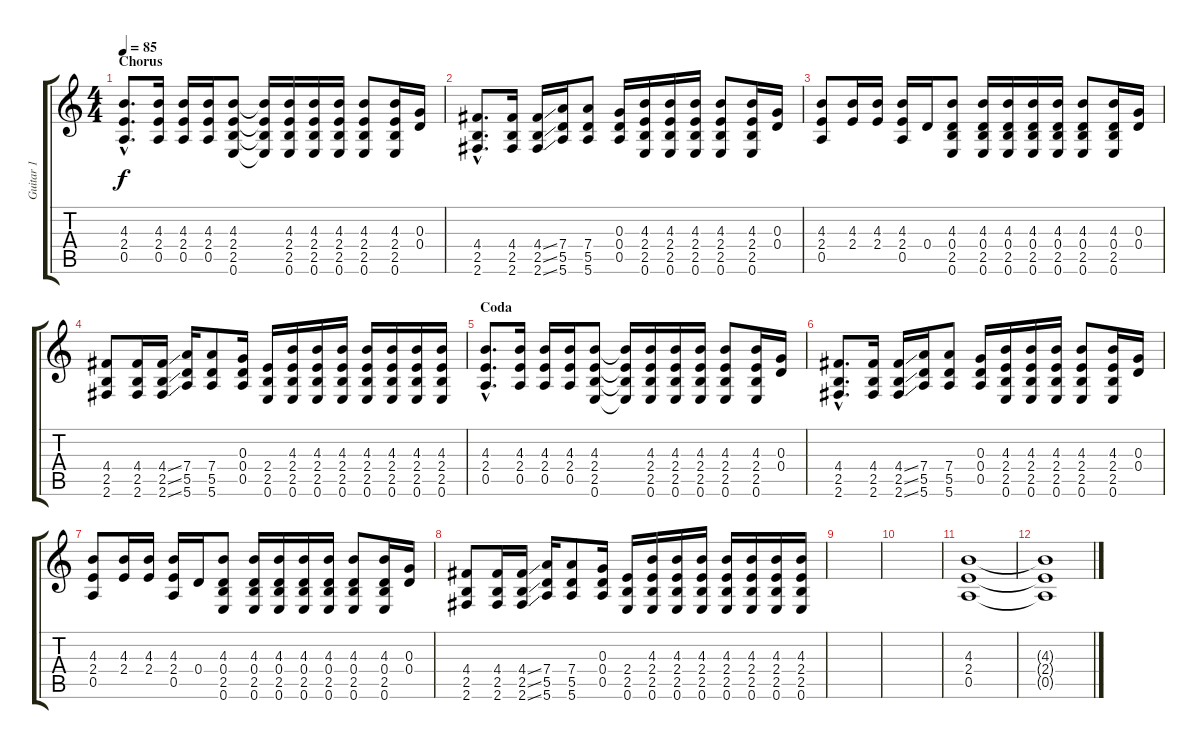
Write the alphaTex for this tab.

\track ("Guitar 1" "Guitar 1") {instrument distortionguitar}
\staff {score tabs}
\tuning (E4 B3 G3 D3 A2 E2) {hide}
\ts (4 4)
\section ("" "Chorus")
\tempo 85
\clef g2
\ks c
(4.3{hac} 2.4{hac} 0.5{hac}).8{d dy f} (4.3 2.4 0.5).16 (4.3 2.4 0.5).16 (4.3 2.4 0.5).16 (4.3 2.4 2.5 0.6).8 (4.3{t} 2.4{t} 2.5{t} 0.6{t}).16 (4.3 2.4 2.5 0.6).16 (4.3 2.4 2.5 0.6).16 (4.3 2.4 2.5 0.6).16 (4.3 2.4 2.5 0.6).8 (4.3 2.4 2.5 0.6).16 (0.3 0.4).16 |
(4.4{hac} 2.5{hac} 2.6{hac}).8{d} (4.4 2.5 2.6).16 (4.4{ss} 2.5{ss} 2.6{ss}).16 (7.4 5.5 5.6).16 (7.4 5.5 5.6).8 (0.3 0.4 0.5).16 (4.3 2.4 2.5 0.6).16 (4.3 2.4 2.5 0.6).16 (4.3 2.4 2.5 0.6).16 (4.3 2.4 2.5 0.6).8 (4.3 2.4 2.5 0.6).16 (0.3 0.4).16 |
(4.3 2.4 0.5).8 (4.3 2.4).16 (4.3 2.4).16 (4.3 2.4 0.5).16 0.4.16 (4.3 0.4 2.5 0.6).8 (4.3 0.4 2.5 0.6).16 (4.3 0.4 2.5 0.6).16 (4.3 0.4 2.5 0.6).16 (4.3 0.4 2.5 0.6).16 (4.3 0.4 2.5 0.6).8 (4.3 0.4 2.5 0.6).16 (0.3 0.4).16 |
(4.4 2.5 2.6).8 (4.4 2.5 2.6).16 (4.4{ss} 2.5{ss} 2.6{ss}).16 (7.4 5.5 5.6).16 (7.4 5.5 5.6).8 (0.3 0.4 0.5).16 (2.4 2.5 0.6).16 (4.3 2.4 2.5 0.6).16 (4.3 2.4 2.5 0.6).16 (4.3 2.4 2.5 0.6).16 (4.3 2.4 2.5 0.6).16 (4.3 2.4 2.5 0.6).16 (4.3 2.4 2.5 0.6).16 (4.3 2.4 2.5 0.6).16 |
\section ("" "Coda")
(4.3{hac} 2.4{hac} 0.5{hac}).8{d} (4.3 2.4 0.5).16 (4.3 2.4 0.5).16 (4.3 2.4 0.5).16 (4.3 2.4 2.5 0.6).8 (4.3{t} 2.4{t} 2.5{t} 0.6{t}).16 (4.3 2.4 2.5 0.6).16 (4.3 2.4 2.5 0.6).16 (4.3 2.4 2.5 0.6).16 (4.3 2.4 2.5 0.6).8 (4.3 2.4 2.5 0.6).16 (0.3 0.4).16 |
(4.4{hac} 2.5{hac} 2.6{hac}).8{d} (4.4 2.5 2.6).16 (4.4{ss} 2.5{ss} 2.6{ss}).16 (7.4 5.5 5.6).16 (7.4 5.5 5.6).8 (0.3 0.4 0.5).16 (4.3 2.4 2.5 0.6).16 (4.3 2.4 2.5 0.6).16 (4.3 2.4 2.5 0.6).16 (4.3 2.4 2.5 0.6).8 (4.3 2.4 2.5 0.6).16 (0.3 0.4).16 |
(4.3 2.4 0.5).8 (4.3 2.4).16 (4.3 2.4).16 (4.3 2.4 0.5).16 0.4.16 (4.3 0.4 2.5 0.6).8 (4.3 0.4 2.5 0.6).16 (4.3 0.4 2.5 0.6).16 (4.3 0.4 2.5 0.6).16 (4.3 0.4 2.5 0.6).16 (4.3 0.4 2.5 0.6).8 (4.3 0.4 2.5 0.6).16 (0.3 0.4).16 |
(4.4 2.5 2.6).8 (4.4 2.5 2.6).16 (4.4{ss} 2.5{ss} 2.6{ss}).16 (7.4 5.5 5.6).16 (7.4 5.5 5.6).8 (0.3 0.4 0.5).16 (2.4 2.5 0.6).16 (4.3 2.4 2.5 0.6).16 (4.3 2.4 2.5 0.6).16 (4.3 2.4 2.5 0.6).16 (4.3 2.4 2.5 0.6).16 (4.3 2.4 2.5 0.6).16 (4.3 2.4 2.5 0.6).16 (4.3 2.4 2.5 0.6).16 |
|
|
(4.3 2.4 0.5).1 |
(4.3{t} 2.4{t} 0.5{t}).1
